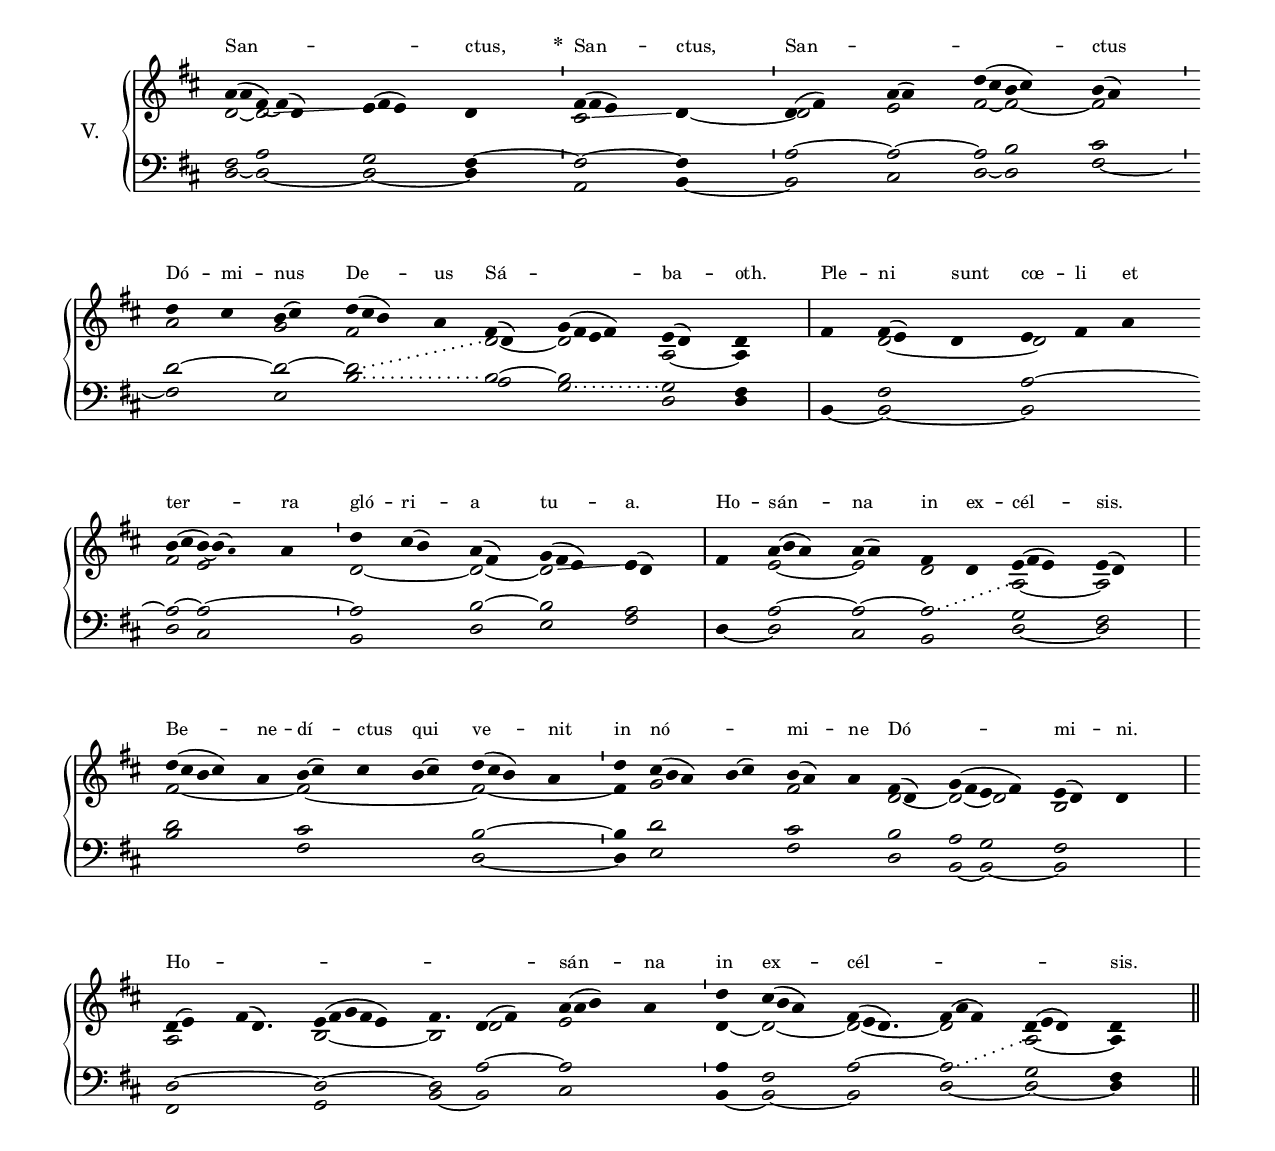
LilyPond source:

\version  "2.18.0"
\include "gregorian.ly"
\include "noh2.ily"

%Proofed 3/14

global = {
  \key d \major
  \cadenzaOn
}

chantText = \lyricmode {
  San -- _ ctus,
  \set stanza = "*"
  San -- ctus,
  San -- _ _ ctus Dó -- mi -- nus De -- us Sá -- _ ba -- oth.
  Ple -- ni sunt cœ -- li et ter -- ra
  gló -- ri -- a tu -- a.
  Ho -- sán -- na in ex -- cél -- sis.
  Be -- ne -- dí -- ctus qui ve -- nit
  in nó -- _ mi -- ne Dó -- _ mi -- ni.
  Ho -- _ _ _ _ sán -- na in ex -- cél -- _ _ sis.
}

chantMusic = \relative c' {
  %1
  a'4( a \tieDown fis)~ fis( d) e( fis e) d4 \divisioMinima
  fis( fis e) d4 \divisioMinima
  d( fis) a( a) d( cis b cis) b( a) \divisioMinima \forceBreak
  d4 cis b( cis) d( cis b) a fis( d) g( fis e fis) e( d) d \divisioMaxima

  %2
  fis4 fis( e) d e fis a \forceBreak
  b( cis \tieDown b)~ b( \once \tweak #'font-size #-4 a) a4 \divisioMinima
  d cis( b) a( fis) g( fis e) e( d) \divisioMaxima

  %3
  fis4 a( b a) a( a) fis4 d e( fis e) e( d) \divisioMaxima \forceBreak

  %4
  d'( cis b cis) a b( cis) cis b( cis) d( cis b) a4 \divisioMinima
  d cis( b a) b( cis) b( a) a fis( d) g( fis e fis) e( d) d4 \divisioMaxima \forceBreak

  %5
  d( e) fis( d4.) e4( fis g fis e) fis4. d4( fis) a( a b) a4 \divisioMinima
  d cis( b a) fis( e d4.) fis4( a fis) d( e d) d4 \finalis
}

altoMusic = \relative c' {
  %1
  d2~
  d2*3/2 -\tweak Glissando.Y-offset #-1.2 \glissando e4*4
  cis2*3/2 -\tweak Glissando.Y-offset #-0.5 \glissando d4~
  d2 e fis2~ fis2~ fis
  a2 g2 fis2*2 d2~ d2*2 a2~ a4

  %2
  s4 d2*3/2~ d2*3/2
  fis2 e2*2
  d2*3/2~ d2~
  d2*3/2 -\tweak Glissando.Y-offset #-0.8 \glissando e4*2

  %3
  s4 e2*3/2~ e2 d2 a2*3/2~ a2

  %4
  fis'2*5/2~ fis2*5/2~ fis2*2~
  fis4 g2*5/2 fis2*3/2 d2~ d2~ d2
  b2*3/2

  %5
  a2*9/4 b2*5/2~ b2*3/4 d2 e2*2
  d4~ d2*3/2~ d2*7/4~ d2*3/2 a2*3/2~ a4
}

tenorMusic = \relative c' {
  %1
  fis,2 a2*3/2 g2*3/2 fis4~ \divisioMinima
  fis2*3/2~ fis4 \divisioMinima
  a2~ a2~ a2 b2 cis2 \divisioMinima
  d2~ d2~ d2*2 b2~ b2*2 g2 fis4 \divisioMaxima

  %2
  s4 fis2*3/2 a2*3/2~ a2~ a2*2~ \divisioMinima
  a2*3/2 b2~ b2*3/2 a2 \divisioMaxima

  %3
  s4 a2*3/2~ a2~ a2 g2*3/2 fis2 \divisioMaxima

  %4
  d'2*5/2 cis2*5/2 b2*2~ \divisioMinima
  b4 d2*5/2 cis2*3/2 b2 a2 g2 fis2*3/2 \divisioMaxima

  %5
  d2*9/4~ d2*5/2~ d2*3/4 a'2~ a2*2 \divisioMinima
  a4 fis2*3/2 a2*7/4~ a2*3/2 g2*3/2 fis4 \finalis
}

bassMusic = \relative c {
  %1
  d2~ d2*3/2~ d2*3/2~ d4
  a2*3/2 b4~
  b2 cis2 d2~ d2 fis2~
  fis2 e2 b'2*2 a2 g2*2 d2 d4

  %2
  b4~ b2*3/2~ b2*3/2 d2 cis2*2
  b2*3/2 d2 e2*3/2 fis2

  %3
  d4~ d2*3/2 cis2 b2 d2*3/2~ d2

  %4
  b'2*5/2 fis2*5/2 d2*2~
  d4 e2*5/2 fis2*3/2 d2 b2~ b2~ b2*3/2

  %5
  fis2*9/4 g2*5/2 b2*3/4~ b2 cis2*2
  b4~ b2*3/2~ b2*7/4 d2*3/2~ d2*3/2~ d4
}

voiceLines = \relative c' {
  \voiceLineStyle

  %1
  s2*13 s4
  \voiceLine "down" "up"   d2*2 d2
  \voiceLine "down" "down" g,2*2 g2

  %3
  s2*15 
  \voiceLine "down" "up" a2 a2*3/2

  %5
  s2*29 s8
  \voiceLine "down" "up" a2*3/2 a
}

voiceLinesDown = \relative c' {
  \voiceLineStyle

  %1
  s2*13 s4
  \voiceLine "down" "down" b2*2 b2
}

\score {
  <<
    \new Lyrics
  \new GrandStaff <<
    \set GrandStaff.instrumentName = "V."

    \new Staff = up <<
      \new Voice = "chant" {
        \voiceOne \global \chantMusic
      }
      \new Voice {
        \voiceTwo \global \altoMusic
      }
    >>

    \new Staff = down <<
      \clef bass
      \new Voice {
        \voiceOne \global \tenorMusic
      }
      \new Voice {
        \voiceTwo \global \bassMusic
      }
      \new Voice {
        \voiceThree \global \voiceLines
      }
      \new Voice {
        \voiceFour \global \voiceLinesDown
      }
    >>

  >>
    \context Lyrics {
      \lyricsto chant \chantText
    }
    >>
}
